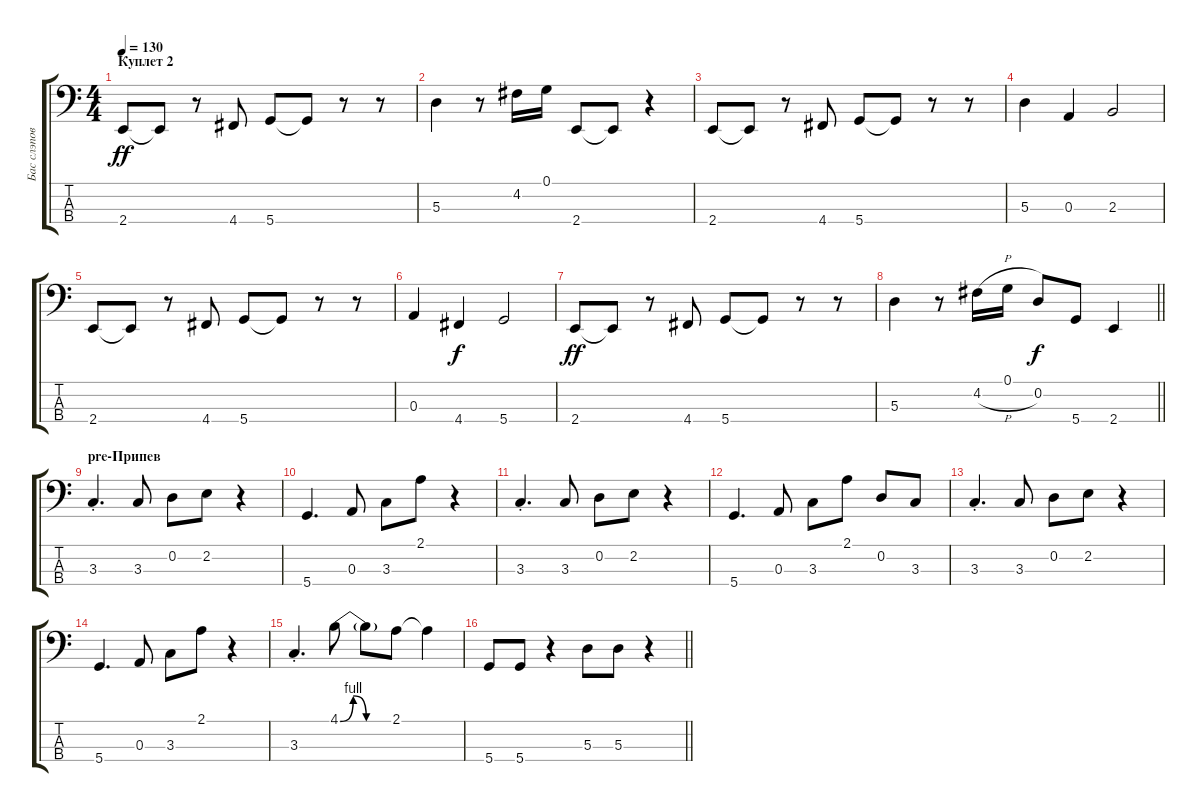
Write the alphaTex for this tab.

\track ("Бас слэповый" "Бас слэпов") {instrument slapbass1}
\staff {score tabs}
\tuning (G2 D2 A1 D1) {hide}
\ts (4 4)
\section ("" "Куплет 2")
\tempo 130
\clef f4
\ks c
2.4.8{dy ff} 2.4{t}.8 r.8 4.4.8 5.4.8 5.4{t}.8 r.8 r.8 |
5.3.4 r.8 4.2.16 0.1.16 2.4.8 2.4{t}.8 r.4 |
2.4.8 2.4{t}.8 r.8 4.4.8 5.4.8 5.4{t}.8 r.8 r.8 |
5.3.4 0.3.4 2.3.2 |
2.4.8 2.4{t}.8 r.8 4.4.8 5.4.8 5.4{t}.8 r.8 r.8 |
0.3.4 4.4.4{dy f} 5.4.2 |
2.4.8{dy ff} 2.4{t}.8 r.8 4.4.8 5.4.8 5.4{t}.8 r.8 r.8 |
\barLineRight lightlight
5.3.4 r.8 4.2{h}.16 0.1.16 0.2.8{dy f} 5.4.8 2.4.4 |
\section ("" "pre-Припев")
3.3{st}.4{d} 3.3.8 0.2.8 2.2.8 r.4 |
5.4.4{d} 0.3.8 3.3.8 2.1.8 r.4 |
3.3{st}.4{d} 3.3.8 0.2.8 2.2.8 r.4 |
5.4.4{d} 0.3.8 3.3.8 2.1.8 0.2.8 3.3.8 |
3.3{st}.4{d} 3.3.8 0.2.8 2.2.8 r.4 |
5.4.4{d} 0.3.8 3.3.8 2.1.8 r.4 |
3.3{st}.4{d} 4.1{be (custom 0 0 15 4 30 0 60 0)}.8 4.1{t}.8 2.1.8 2.1{t}.4 |
\barLineRight lightlight
5.4.8 5.4.8 r.4 5.3.8 5.3.8 r.4
